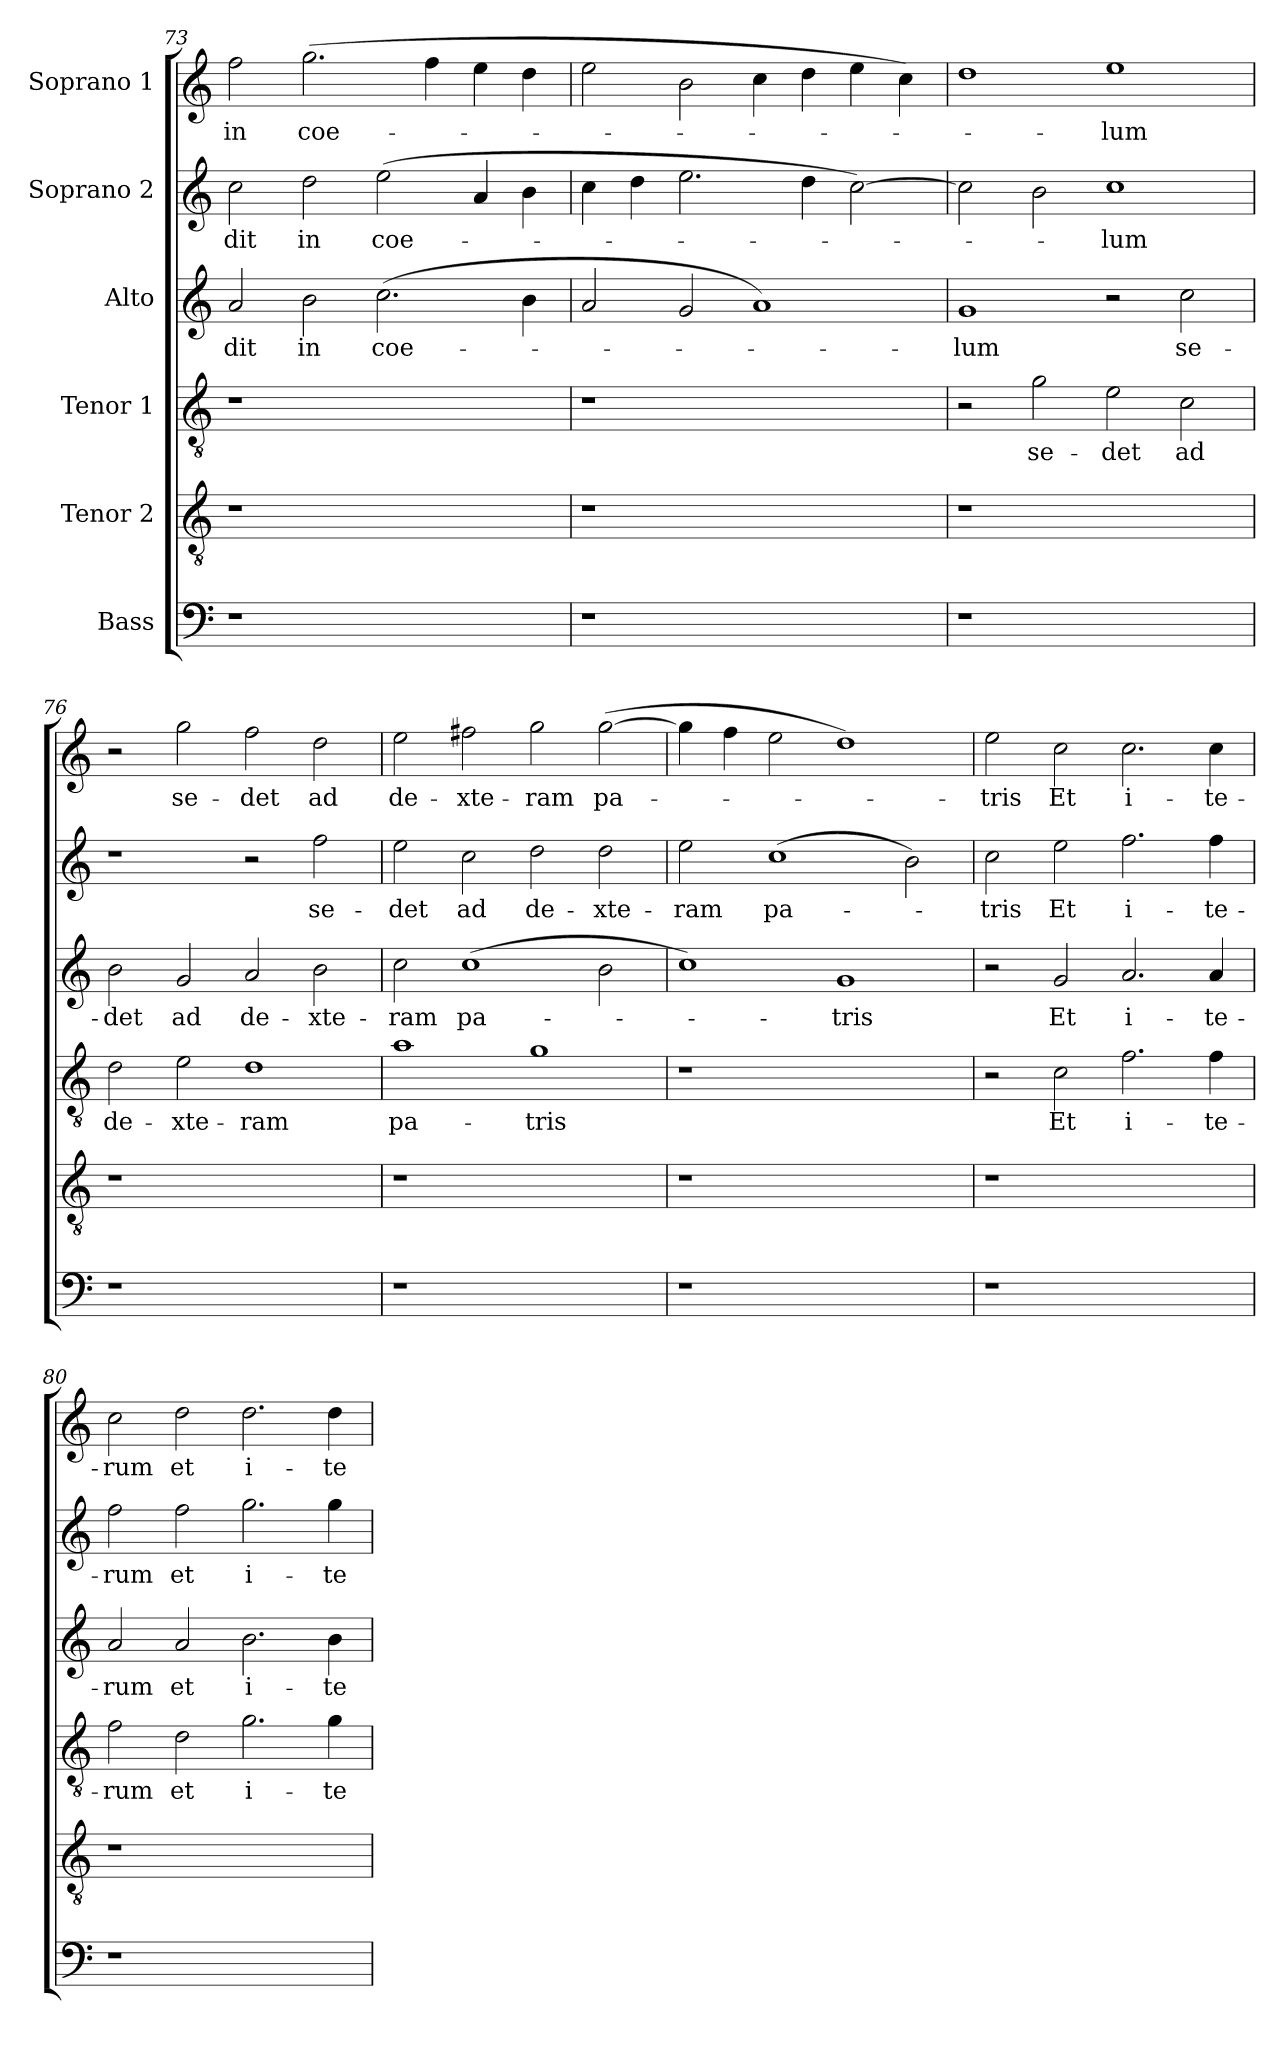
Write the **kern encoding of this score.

**kern	**kern	**kern	**text	**kern	**text	**kern	**text	**kern	**text
*part6	*part5	*part4	*part4	*part3	*part3	*part2	*part2	*part1	*part1
*staff6	*staff5	*staff4	*staff4	*staff3	*staff3	*staff2	*staff2	*staff1	*staff1
*I"Bass	*I"Tenor 2	*I"Tenor 1	*	*I"Alto	*	*I"Soprano 2	*	*I"Soprano 1	*
*clefF4	*clefGv2	*clefGv2	*	*clefG2	*	*clefG2	*	*clefG2	*
*k[]	*k[]	*k[]	*	*k[]	*	*k[]	*	*k[]	*
*C:	*C:	*C:	*	*C:	*	*C:	*	*C:	*
=73	=73	=73	=73	=73	=73	=73	=73	=73	=73
1r	1r	1r	.	2a/	-dit	2cc\	-dit	2ff\	in
.	.	.	.	2b\	in	2dd\	in	(2.gg\	coe-
1ryy	1ryy	1ryy	.	(2.cc\	coe-	(2ee\	coe-	.	.
.	.	.	.	.	.	.	.	4ff\	.
.	.	.	.	.	.	4a/	.	4ee\	.
.	.	.	.	4b\	.	4b\	.	4dd\	.
=74	=74	=74	=74	=74	=74	=74	=74	=74	=74
1r	1r	1r	.	2a/	.	4cc\	.	2ee\	.
.	.	.	.	.	.	4dd\	.	.	.
.	.	.	.	2g/	.	2.ee\	.	2b\	.
1ryy	1ryy	1ryy	.	1a)	.	.	.	4cc\	.
.	.	.	.	.	.	4dd\	.	4dd\	.
.	.	.	.	.	.	[2cc\)	.	4ee\	.
.	.	.	.	.	.	.	.	4cc\)	.
!!LO:PB:g=z
=75	=75	=75	=75	=75	=75	=75	=75	=75	=75
1r	1r	2r	.	1g	-lum	2cc\]	.	1dd	.
.	.	2g\	se-	.	.	2b\	.	.	.
1ryy	1ryy	2e\	-det	2r	.	1cc	-lum	1ee	-lum
.	.	2c\	ad	2cc\	se-	.	.	.	.
=76	=76	=76	=76	=76	=76	=76	=76	=76	=76
1r	1r	2d\	de-	2b\	-det	1r	.	2r	.
.	.	2e\	-xte-	2g/	ad	.	.	2gg\	se-
1ryy	1ryy	1d	-ram	2a/	de-	2r	.	2ff\	-det
.	.	.	.	2b\	-xte-	2ff\	se-	2dd\	ad
=77	=77	=77	=77	=77	=77	=77	=77	=77	=77
1r	1r	1a	pa-	2cc\	-ram	2ee\	-det	2ee\	de-
.	.	.	.	(1cc	pa-	2cc\	ad	2ff#X\	-xte-
1ryy	1ryy	1g	-tris	.	.	2dd\	de-	2gg\	-ram
.	.	.	.	2b\	.	2dd\	-xte-	([2gg\	pa-
=78	=78	=78	=78	=78	=78	=78	=78	=78	=78
1r	1r	1r	.	1cc)	.	2ee\	-ram	4gg\]	.
.	.	.	.	.	.	.	.	4ff\	.
.	.	.	.	.	.	(1cc	pa-	2ee\	.
1ryy	1ryy	1ryy	.	1g	-tris	.	.	1dd)	.
.	.	.	.	.	.	2b\)	.	.	.
=79	=79	=79	=79	=79	=79	=79	=79	=79	=79
1r	1r	2r	.	2r	.	2cc\	-tris	2ee\	-tris
.	.	2c\	Et	2g/	Et	2ee\	Et	2cc\	Et
1ryy	1ryy	2.f\	i-	2.a/	i-	2.ff\	i-	2.cc\	i-
.	.	4f\	-te-	4a/	-te-	4ff\	-te-	4cc\	-te-
!!LO:LB:g=z
=80	=80	=80	=80	=80	=80	=80	=80	=80	=80
1r	1r	2f\	-rum	2a/	-rum	2ff\	-rum	2cc\	-rum
.	.	2d\	et	2a/	et	2ff\	et	2dd\	et
1ryy	1ryy	2.g\	i-	2.b\	i-	2.gg\	i-	2.dd\	i-
.	.	4g\	-te-	4b\	-te-	4gg\	-te-	4dd\	-te-
=	=	=	=	=	=	=	=	=	=
*-	*-	*-	*-	*-	*-	*-	*-	*-	*-
